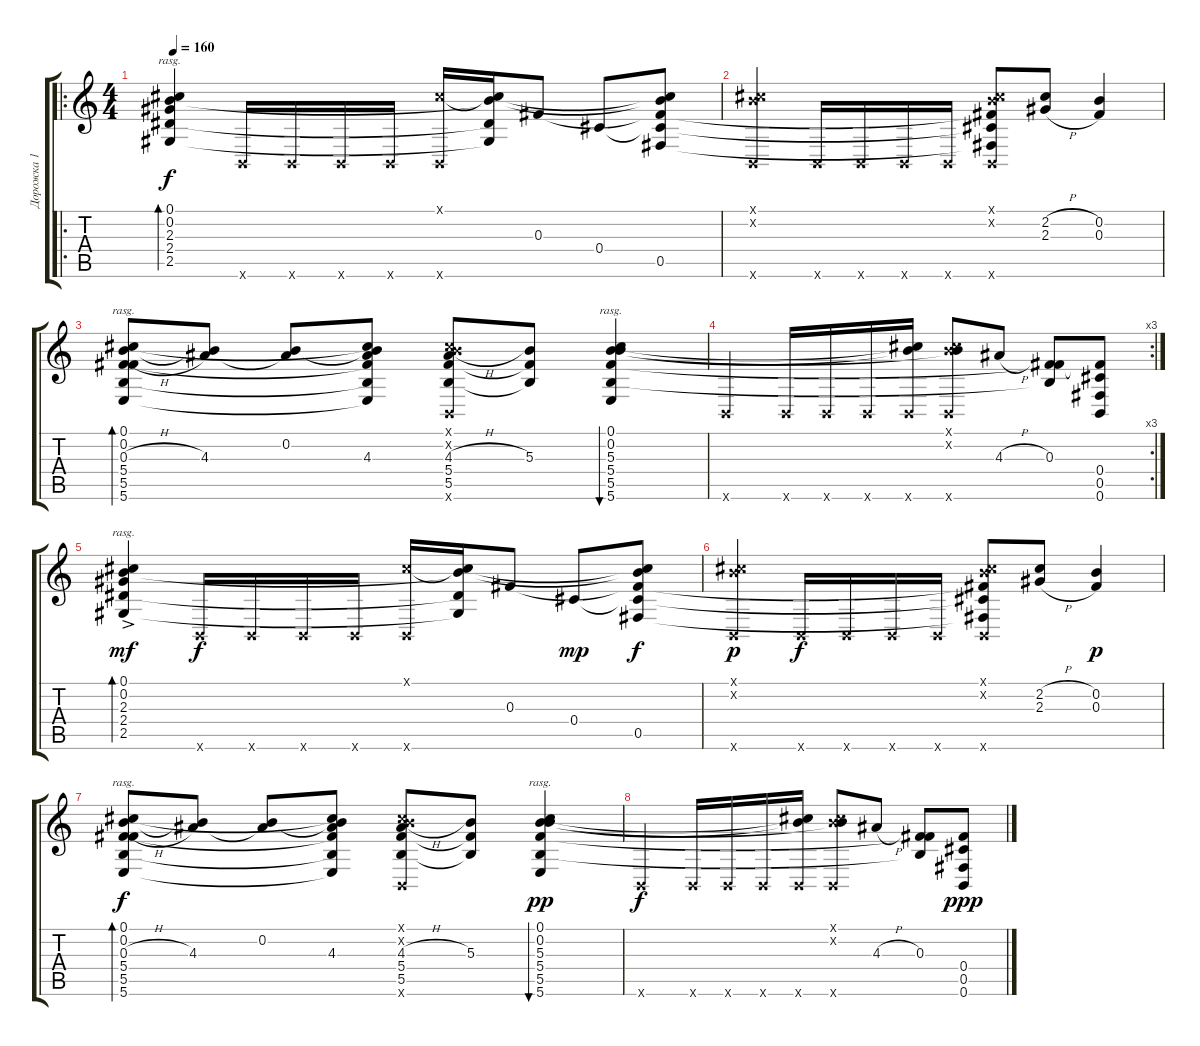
\track ("Дорожка 1" "Дорожка 1") {instrument acousticguitarsteel}
\staff {score tabs}
\tuning (Db4 B3 Gb3 Db3 Gb2 B1) {hide}
\ro
\ts (4 4)
\tempo 160
\clef g2
\ks c
(0.1 0.2 2.3 2.4 2.5).4{bd 120 rasg ii dy f} 0.6{x}.16 0.6{x}.16 0.6{x}.16 0.6{x}.16 (0.1{x} 0.6{x}).16 (0.1{t} 0.2{t} 2.4{t} 2.5{t}).16 0.3.8 0.4.8 (0.1{t} 0.2{t} 0.3{t} 0.4{t} 0.5).8 |
(0.1{x} 0.2{x} 0.6{x}).4 0.6{x}.16 0.6{x}.16 0.6{x}.16 0.6{x}.16 (0.1{x} 0.2{x} 0.3{t} 0.4{t} 0.5{t} 0.6{x}).8 (2.2{h} 2.3{h}).8 (0.2 0.3).4 |
(0.1 0.2 0.3{h} 5.4 5.5 5.6).8{bd 120 rasg ii} (0.2{t} 4.3).8 (0.2 4.3{t}).8 (0.1{t} 0.2{t} 4.3 5.4{t} 5.5{t} 5.6{t}).8 (0.1{x} 0.2{x} 4.3{h} 5.4 5.5 0.6{x}).8 (5.3 5.4{t} 5.5{t}).8 (0.1 0.2 5.3 5.4 5.5 5.6).4{bu 120 rasg ii} |
\rc 3
0.6{x}.4 0.6{x}.16 0.6{x}.16 0.6{x}.16 (0.1{t} 0.2{t} 0.6{x}).16 (0.1{x} 0.2{x} 5.3{t} 0.6{x}).8 4.3{h}.8 (0.3 5.4{t} 5.5{t}).8 (0.3{t} 0.4 0.5 0.6).8 |
(0.1 0.2 2.3{ac} 2.4 2.5).4{bd 120 rasg ii dy mf volume 12} 0.6{x}.16{dy f} 0.6{x}.16 0.6{x}.16 0.6{x}.16 (0.1{x} 0.6{x}).16{volume 10} (0.1{t} 0.2{t} 2.4{t} 2.5{t}).16 0.3.8 0.4.8{dy mp} (0.1{t} 0.2{t} 0.3{t} 0.4{t} 0.5).8{dy f} |
(0.1{x} 0.2{x} 0.6{x}).4{dy p volume 8} 0.6{x}.16{dy f} 0.6{x}.16 0.6{x}.16 0.6{x}.16 (0.1{x} 0.2{x} 0.3{t} 0.4{t} 0.5{t} 0.6{x}).8 (2.2{h} 2.3{h}).8 (0.2 0.3).4{dy p volume 6} |
(0.1 0.2 0.3{h} 5.4 5.5 5.6).8{bd 120 rasg ii dy f} (0.2{t} 4.3).8 (0.2 4.3{t}).8 (0.1{t} 0.2{t} 4.3 5.4{t} 5.5{t} 5.6{t}).8 (0.1{x} 0.2{x} 4.3{h} 5.4 5.5 0.6{x}).8 (5.3 5.4{t} 5.5{t}).8 (0.1 0.2 5.3 5.4 5.5 5.6).4{bu 120 rasg ii dy pp volume 4} |
0.6{x}.4{dy f} 0.6{x}.16 0.6{x}.16 0.6{x}.16{volume 2} (0.1{t} 0.2{t} 0.6{x}).16 (0.1{x} 0.2{x} 5.3{t} 0.6{x}).8 4.3{h}.8 (0.3 5.4{t} 5.5{t}).8 (0.3{t} 0.4 0.5 0.6).8{dy ppp volume 0}
